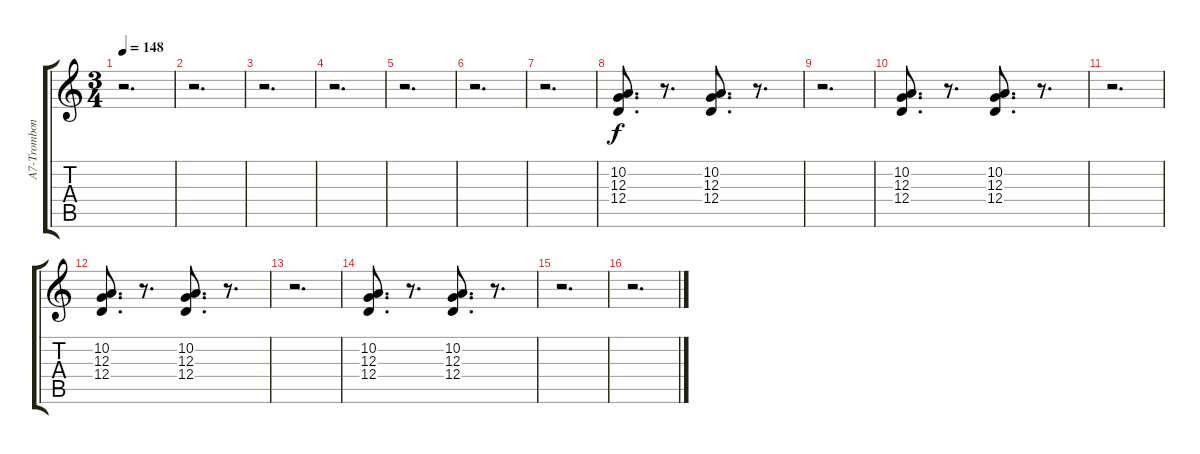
\track ("A7-Trombone    " "A7-Trombon") {instrument trombone}
\staff {score tabs}
\tuning (E4 B3 G3 D3 A2 E2) {hide}
\ts (3 4)
\tempo 148
\clef g2
\ks c
r.2{d dy f} |
r.2{d} |
r.2{d} |
r.2{d} |
r.2{d} |
r.2{d} |
r.2{d} |
(10.2 12.3 12.4).8{d} r.8{d} (10.2 12.3 12.4).8{d} r.8{d} |
r.2{d} |
(10.2 12.3 12.4).8{d} r.8{d} (10.2 12.3 12.4).8{d} r.8{d} |
r.2{d} |
(10.2 12.3 12.4).8{d} r.8{d} (10.2 12.3 12.4).8{d} r.8{d} |
r.2{d} |
(10.2 12.3 12.4).8{d} r.8{d} (10.2 12.3 12.4).8{d} r.8{d} |
r.2{d} |
r.2{d}
